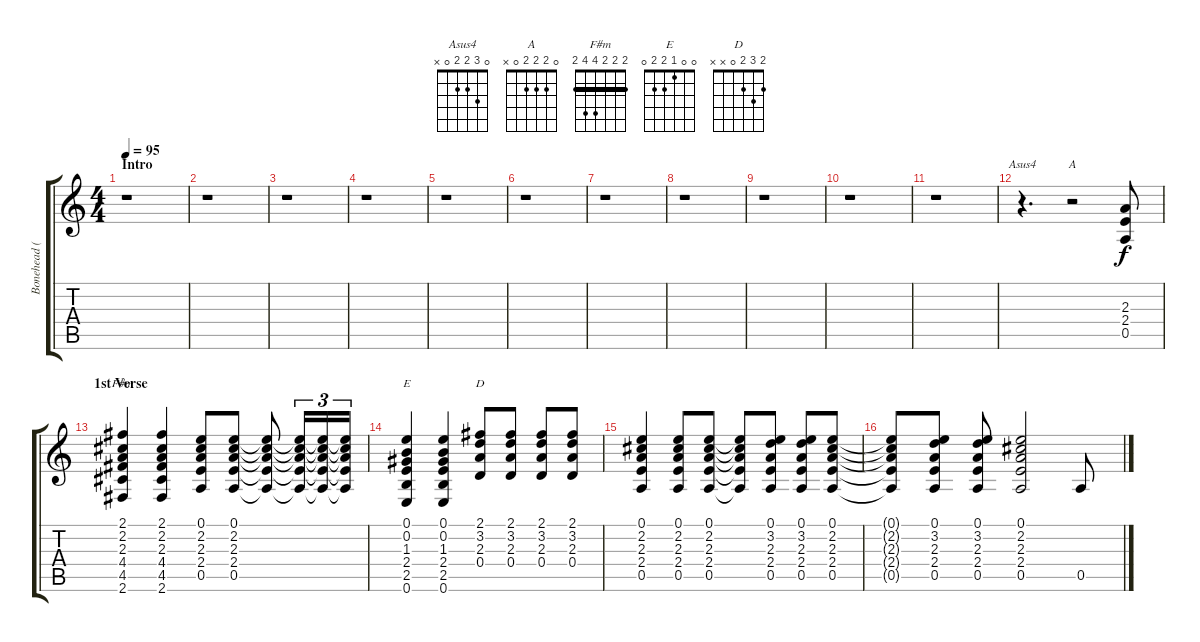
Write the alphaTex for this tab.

\track ("Bonehead (Rythm Guitar)" "Bonehead (") {instrument overdrivenguitar}
\staff {score tabs}
\tuning (E4 B3 G3 D3 A2 E2) {hide}
\chord ("Asus4" 0 3 2 2 0 x)
\chord ("A" 0 2 2 2 0 x)
\chord ("F#m" 2 2 2 4 4 2) {barre 2}
\chord ("E" 0 0 1 2 2 0)
\chord ("D" 2 3 2 0 x x)
\ts (4 4)
\section ("" "Intro")
\tempo 95
\clef g2
\ks c
r.1{dy f instrument overdrivenguitar} |
r.1 |
r.1 |
r.1 |
r.1 |
r.1 |
r.1 |
r.1 |
r.1 |
r.1 |
r.1 |
r.4{d ch "Asus4"} r.2{ch "A"} (2.3 2.4 0.5).8 |
\section ("" "1st Verse")
(2.1 2.2 2.3 4.4 4.5 2.6).4{ch "F#m"} (2.1 2.2 2.3 4.4 4.5 2.6).4 (0.1 2.2 2.3 2.4 0.5).8 (0.1 2.2 2.3 2.4 0.5).8 (0.1{t} 2.2{t} 2.3{t} 2.4{t} 0.5{t}).8 (0.1{t} 2.2{t} 2.3{t} 2.4{t} 0.5{t}).16{tu (3 2)} (0.1{t} 2.2{t} 2.3{t} 2.4{t} 0.5{t}).16{tu (3 2)} (0.1{t} 2.2{t} 2.3{t} 2.4{t} 0.5{t}).16{tu (3 2)} |
(0.1 0.2 1.3 2.4 2.5 0.6).4{ch "E"} (0.1 0.2 1.3 2.4 2.5 0.6).4 (2.1 3.2 2.3 0.4).8{ch "D"} (2.1 3.2 2.3 0.4).8 (2.1 3.2 2.3 0.4).8 (2.1 3.2 2.3 0.4).8 |
(0.1 2.2 2.3 2.4 0.5).4 (0.1 2.2 2.3 2.4 0.5).8 (0.1 2.2 2.3 2.4 0.5).8 (0.1{t} 2.2{t} 2.3{t} 2.4{t} 0.5{t}).8 (0.1 3.2 2.3 2.4 0.5).8 (0.1 3.2 2.3 2.4 0.5).8 (0.1 2.2 2.3 2.4 0.5).8 |
(0.1{t} 2.2{t} 2.3{t} 2.4{t} 0.5{t}).8 (0.1 3.2 2.3 2.4 0.5).8 (0.1 3.2 2.3 2.4 0.5).8 (0.1 2.2 2.3 2.4 0.5).2 0.5.8
